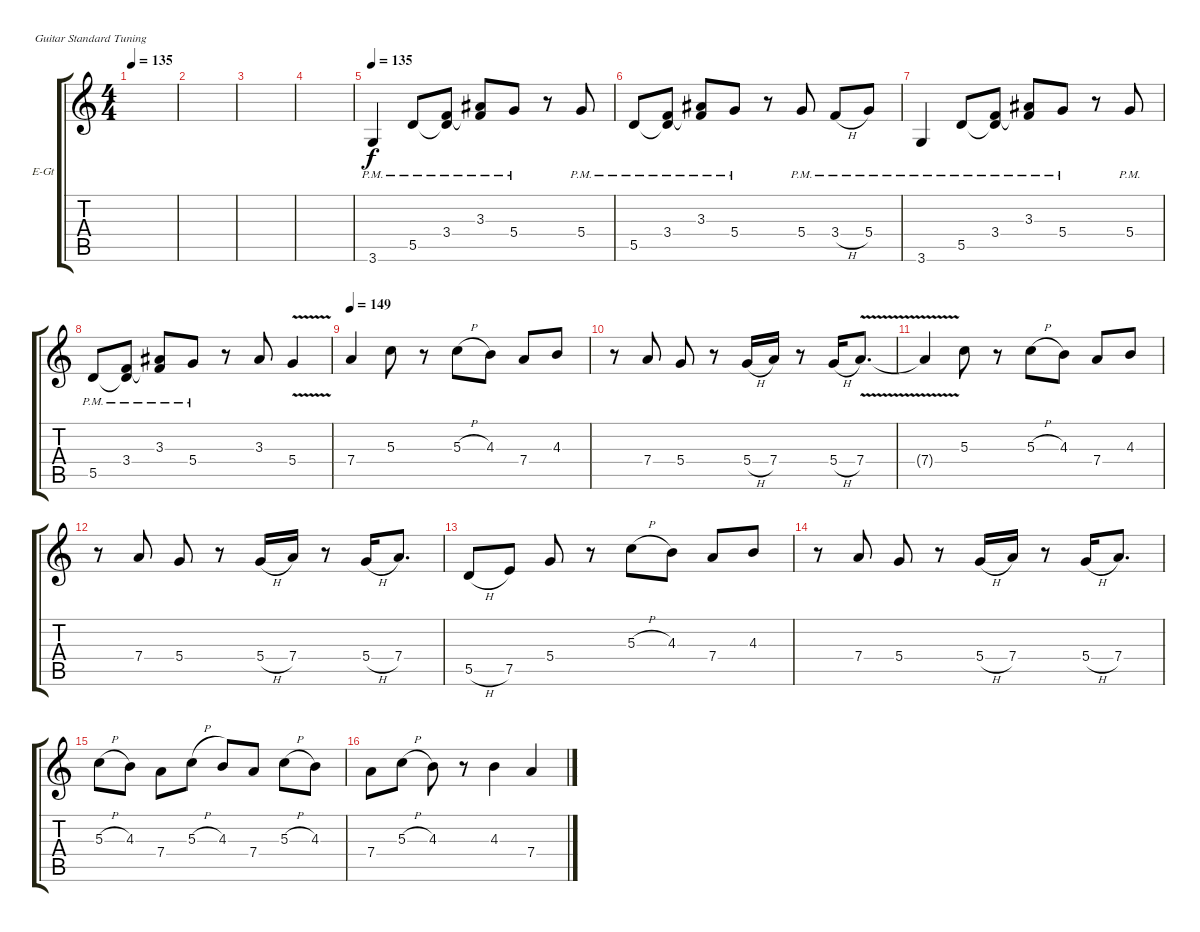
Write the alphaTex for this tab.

\defaultSystemsLayout 4
\bracketExtendMode groupsimilarinstruments
\firstSystemTrackNameOrientation horizontal
\otherSystemsTrackNameOrientation horizontal
\track ("Electric Guitar" "E-Gt") {instrument distortionguitar}
\staff {score tabs}
\tuning (E4 B3 G3 D3 A2 E2)
\ts (4 4)
\tempo 135
\clef g2
\scale
0.498069
\ks c
|
\scale
0.262548 |
|
|
\tempo 135
\scale
0.239382 3.6{pm}.4 5.5{pm}.8 (3.4{pm} 5.5{pm t}).8 (3.3{pm} 3.4{pm t}).8 5.4{pm}.8 r.8 5.4{pm}.8 |
\scale
0.333333 5.5{pm}.8 (3.4{pm} 5.5{pm t}).8 (3.3{pm} 3.4{pm t}).8 5.4{pm}.8 r.8 5.4{pm}.8 3.4{h pm}.8 5.4{pm}.8 |
\scale
0.333333 3.6{pm}.4 5.5{pm}.8 (3.4{pm} 5.5{pm t}).8 (3.3{pm} 3.4{pm t}).8 5.4{pm}.8 r.8 5.4{pm}.8 |
\scale
0.333333 5.5{pm}.8 (3.4{pm} 5.5{pm t}).8 (3.3{pm} 3.4{pm t}).8 5.4{pm}.8 r.8 3.3.8 5.4{v}.4 |
\tempo 149
\scale
0.333333 7.4.4 5.3.8 r.8 5.3{h}.8 4.3.8 7.4.8 4.3.8 |
\scale
0.333333 r.8 7.4.8 5.4.8 r.8 5.4{h}.16 7.4.16 r.8 5.4{h}.16 7.4{v}.8{d} |
\scale
0.333333 7.4{v t}.4 5.3.8 r.8 5.3{h}.8 4.3.8 7.4.8 4.3.8 |
\scale
0.333333 r.8 7.4.8 5.4.8 r.8 5.4{h}.16 7.4.16 r.8 5.4{h}.16 7.4.8{d} |
\scale
0.333333 5.5{h}.8 7.5.8 5.4.8 r.8 5.3{h}.8 4.3.8 7.4.8 4.3.8 |
\scale
0.333333 r.8 7.4.8 5.4.8 r.8 5.4{h}.16 7.4.16 r.8 5.4{h}.16 7.4.8{d} |
\scale
0.333333 5.3{h}.8 4.3.8 7.4.8 5.3{h}.8 4.3.8 7.4.8 5.3{h}.8 4.3.8 |
\scale
0.333333 7.4.8 5.3{h}.8 4.3.8 r.8 4.3.4 7.4.4
